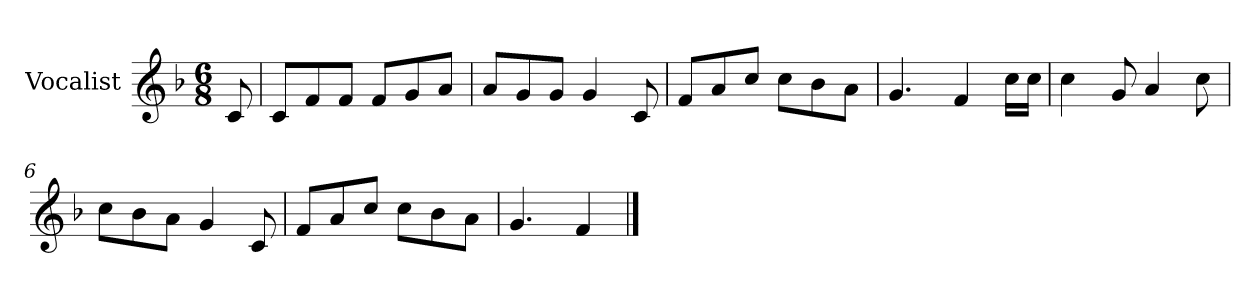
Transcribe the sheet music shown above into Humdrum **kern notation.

**kern
*part1
*staff1
*I"Vocalist
*k[b-]
*F:
*M6/8
=
8c
=1
8cL
8f
8fJ
8fL
8g
8aJ
=2
8aL
8g
8gJ
4g
8c
=3
8fL
8a
8ccJ
8ccL
8b-
8aJ
=4
4.g
4f
16ccLL
16ccJJ
=5
4cc
8g
4a
8cc
=6
8ccL
8b-
8aJ
4g
8c
=7
8fL
8a
8ccJ
8ccL
8b-
8aJ
=8
4.g
4f
==
*-
